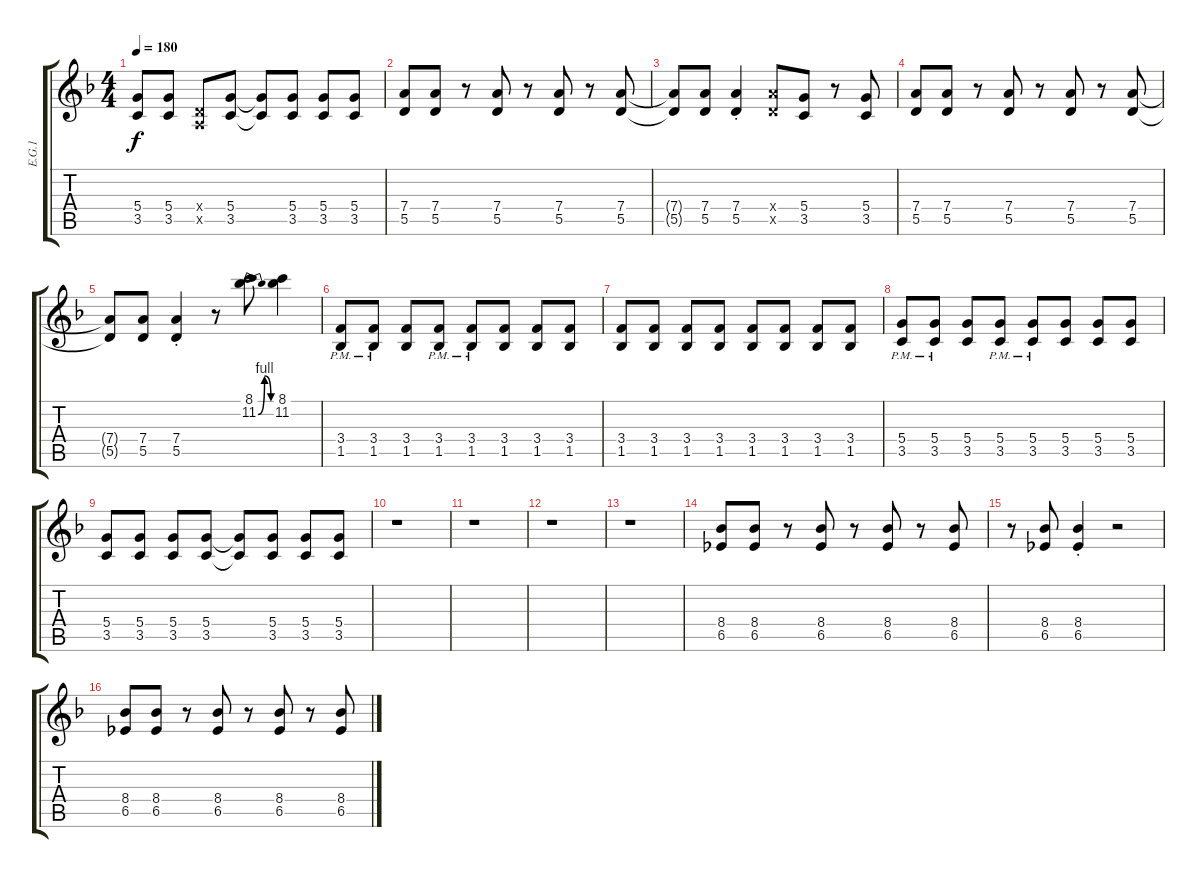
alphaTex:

\track ("E.G.1" "E.G.1") {instrument distortionguitar}
\staff {score tabs}
\tuning (E4 B3 G3 D3 A2 E2) {hide}
\ts (4 4)
\tempo 180
\clef g2
\ks f
(5.4 3.5).8{dy f} (5.4 3.5).8 (0.4{x} 0.5{x}).8 (5.4 3.5).8 (5.4{t} 3.5{t}).8 (5.4 3.5).8 (5.4 3.5).8 (5.4 3.5).8 |
(7.4 5.5).8 (7.4 5.5).8 r.8 (7.4 5.5).8 r.8 (7.4 5.5).8 r.8 (7.4 5.5).8 |
(7.4{t} 5.5{t}).8 (7.4 5.5).8 (7.4{st} 5.5{st}).4 (7.4{x} 5.5{x}).8 (5.4 3.5).8 r.8 (5.4 3.5).8 |
(7.4 5.5).8 (7.4 5.5).8 r.8 (7.4 5.5).8 r.8 (7.4 5.5).8 r.8 (7.4 5.5).8 |
(7.4{t} 5.5{t}).8 (7.4 5.5).8 (7.4{st} 5.5{st}).4 r.8 (8.1 11.2{be (bendrelease 0 0 15 4 15 4 60 0)}).8 (8.1 11.2).4 |
(3.4{pm} 1.5{pm}).8 (3.4{pm} 1.5{pm}).8 (3.4 1.5).8 (3.4{pm} 1.5{pm}).8 (3.4{pm} 1.5{pm}).8 (3.4 1.5).8 (3.4 1.5).8 (3.4 1.5).8 |
(3.4 1.5).8 (3.4 1.5).8 (3.4 1.5).8 (3.4 1.5).8 (3.4 1.5).8 (3.4 1.5).8 (3.4 1.5).8 (3.4 1.5).8 |
(5.4{pm} 3.5{pm}).8 (5.4{pm} 3.5{pm}).8 (5.4 3.5).8 (5.4{pm} 3.5{pm}).8 (5.4{pm} 3.5{pm}).8 (5.4 3.5).8 (5.4 3.5).8 (5.4 3.5).8 |
(5.4 3.5).8 (5.4 3.5).8 (5.4 3.5).8 (5.4 3.5).8 (5.4{t} 3.5{t}).8 (5.4 3.5).8 (5.4 3.5).8 (5.4 3.5).8 |
r.1 |
r.1 |
r.1 |
r.1 |
(8.4 6.5).8 (8.4 6.5).8 r.8 (8.4 6.5).8 r.8 (8.4 6.5).8 r.8 (8.4 6.5).8 |
r.8 (8.4 6.5).8 (8.4{st} 6.5{st}).4 r.2 |
(8.4 6.5).8 (8.4 6.5).8 r.8 (8.4 6.5).8 r.8 (8.4 6.5).8 r.8 (8.4 6.5).8
